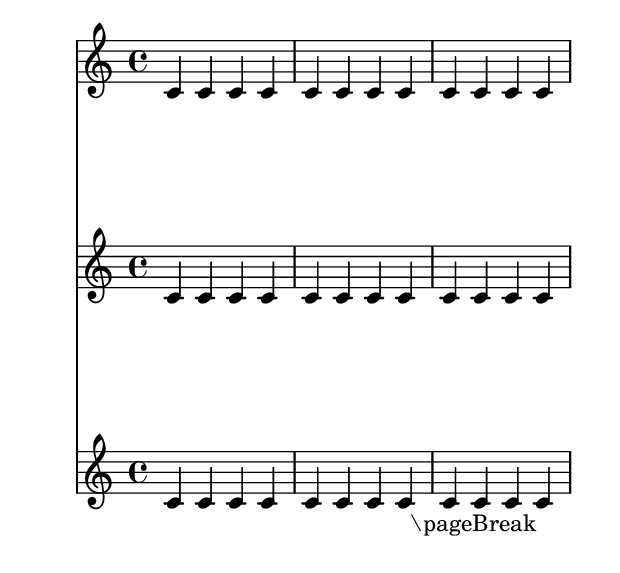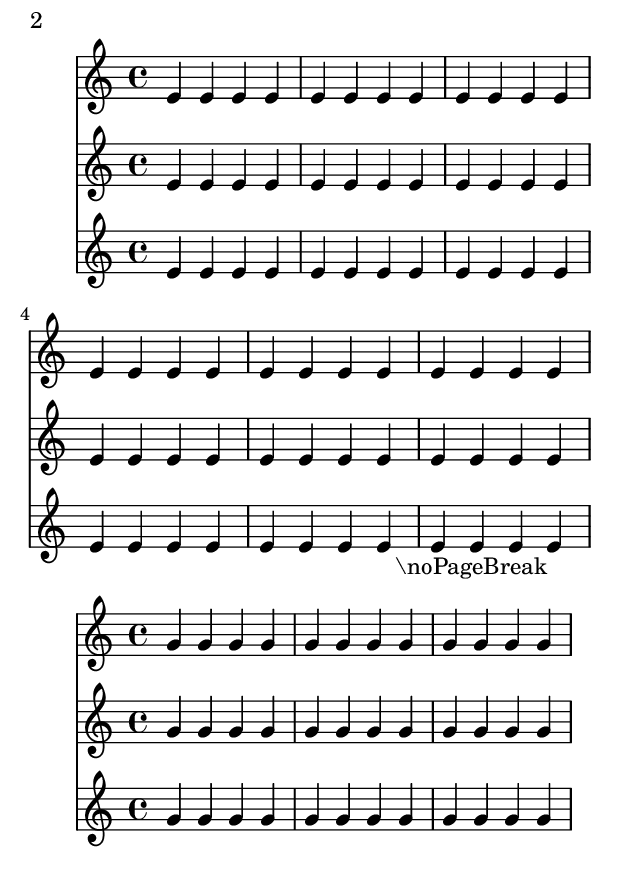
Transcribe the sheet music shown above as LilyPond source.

\version "2.16.0"
#(set-default-paper-size "a6")

\header {
  texidoc = "The minimal page breaker stacks as many lines on pages,
only accounting for manual page break commands."
}

\book {
  \paper { #(define page-breaking ly:minimal-breaking) }
  
  \score {
    <<
      \new Staff \repeat unfold 12 { c'4 }
      \new Staff \repeat unfold 12 { c'4 }
      \new Staff { \repeat unfold 11 { c'4 } c'_\markup \right-align "\\pageBreak" }
    >>
  }
  \pageBreak
  \score {
    <<
      \new Staff \repeat unfold 24 { e'4 }
      \new Staff \repeat unfold 24 { e'4 }
      \new Staff { \repeat unfold 23 { e'4 } e'_\markup \right-align "\\noPageBreak" }
    >>
  }
  \noPageBreak
  \score {
    <<
      \new Staff \repeat unfold 12 { g'4 }
      \new Staff \repeat unfold 12 { g'4 }
      \new Staff \repeat unfold 12 { g'4 }
    >>
  }
}
